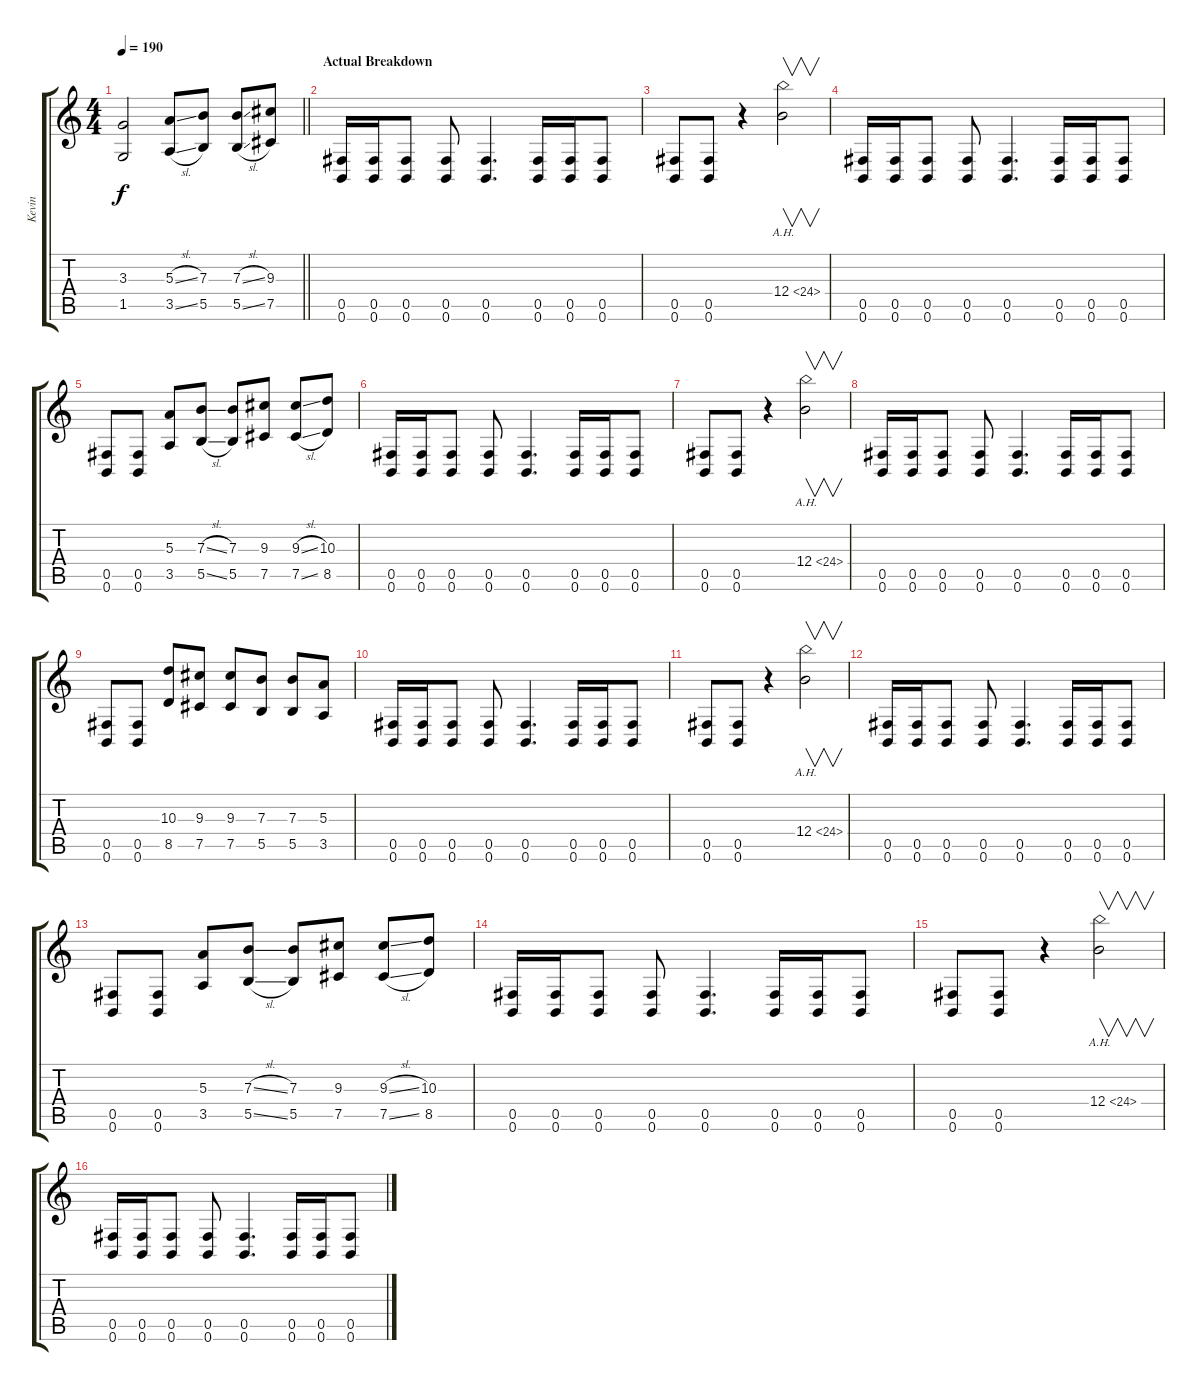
\track ("Kevin" "Kevin") {instrument distortionguitar}
\staff {score tabs}
\tuning (Db4 Ab3 E3 B2 Gb2 B1) {hide}
\ts (4 4)
\tempo 190
\clef g2
\barLineRight lightlight
\ks c
(3.3 1.5).2{dy f} (5.3{sl} 3.5{sl}).8 (7.3 5.5).8 (7.3{sl} 5.5{sl}).8 (9.3 7.5).8 |
\section ("" "Actual Breakdown")
(0.5 0.6).16 (0.5 0.6).16 (0.5 0.6).8 (0.5 0.6).8 (0.5 0.6).4{d} (0.5 0.6).16 (0.5 0.6).16 (0.5 0.6).8 |
(0.5 0.6).8 (0.5 0.6).8 r.4 12.4{ah 12}.2{v} |
(0.5 0.6).16 (0.5 0.6).16 (0.5 0.6).8 (0.5 0.6).8 (0.5 0.6).4{d} (0.5 0.6).16 (0.5 0.6).16 (0.5 0.6).8 |
(0.5 0.6).8 (0.5 0.6).8 (5.3 3.5).8 (7.3{sl} 5.5{sl}).8 (7.3 5.5).8 (9.3 7.5).8 (9.3{sl} 7.5{sl}).8 (10.3 8.5).8 |
(0.5 0.6).16 (0.5 0.6).16 (0.5 0.6).8 (0.5 0.6).8 (0.5 0.6).4{d} (0.5 0.6).16 (0.5 0.6).16 (0.5 0.6).8 |
(0.5 0.6).8 (0.5 0.6).8 r.4 12.4{ah 12}.2{v} |
(0.5 0.6).16 (0.5 0.6).16 (0.5 0.6).8 (0.5 0.6).8 (0.5 0.6).4{d} (0.5 0.6).16 (0.5 0.6).16 (0.5 0.6).8 |
(0.5 0.6).8 (0.5 0.6).8 (10.3 8.5).8 (9.3 7.5).8 (9.3 7.5).8 (7.3 5.5).8 (7.3 5.5).8 (5.3 3.5).8 |
(0.5 0.6).16 (0.5 0.6).16 (0.5 0.6).8 (0.5 0.6).8 (0.5 0.6).4{d} (0.5 0.6).16 (0.5 0.6).16 (0.5 0.6).8 |
(0.5 0.6).8 (0.5 0.6).8 r.4 12.4{ah 12}.2{v} |
(0.5 0.6).16 (0.5 0.6).16 (0.5 0.6).8 (0.5 0.6).8 (0.5 0.6).4{d} (0.5 0.6).16 (0.5 0.6).16 (0.5 0.6).8 |
(0.5 0.6).8 (0.5 0.6).8 (5.3 3.5).8 (7.3{sl} 5.5{sl}).8 (7.3 5.5).8 (9.3 7.5).8 (9.3{sl} 7.5{sl}).8 (10.3 8.5).8 |
(0.5 0.6).16 (0.5 0.6).16 (0.5 0.6).8 (0.5 0.6).8 (0.5 0.6).4{d} (0.5 0.6).16 (0.5 0.6).16 (0.5 0.6).8 |
(0.5 0.6).8 (0.5 0.6).8 r.4 12.4{ah 12}.2{v} |
(0.5 0.6).16 (0.5 0.6).16 (0.5 0.6).8 (0.5 0.6).8 (0.5 0.6).4{d} (0.5 0.6).16 (0.5 0.6).16 (0.5 0.6).8
